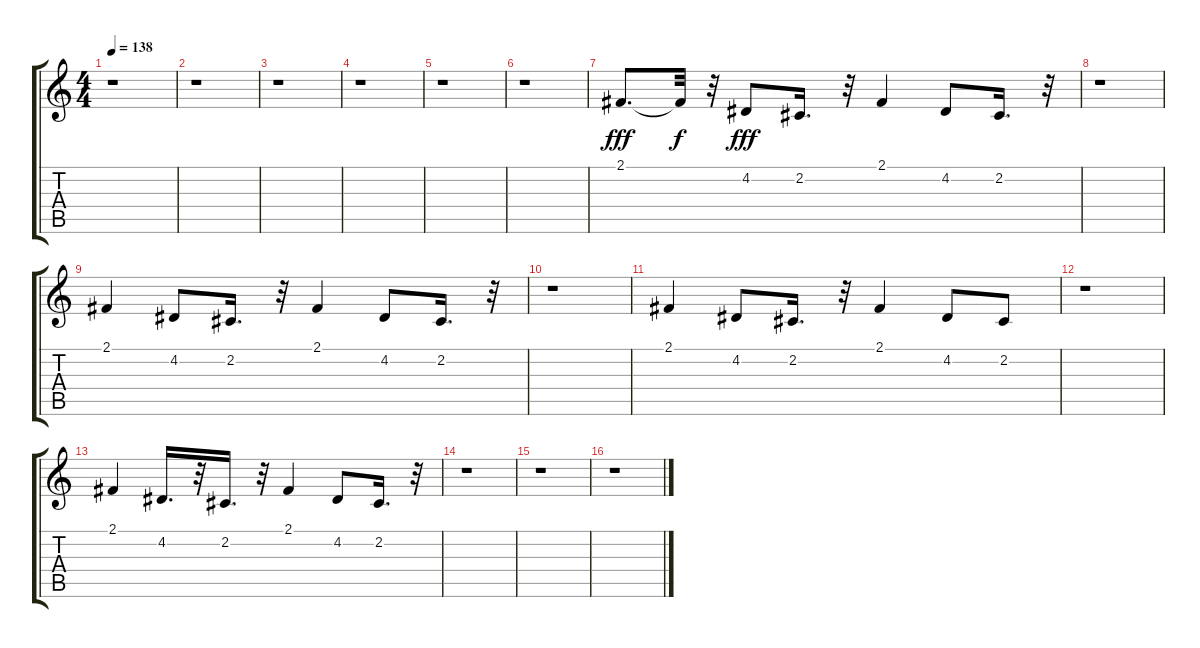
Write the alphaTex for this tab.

\track "" {instrument clarinet}
\staff {score tabs}
\tuning (E4 B3 G3 D3 A2 E2) {hide}
\ts (4 4)
\tempo 138
\clef g2
\ks c
r.1{dy ppp} |
r.1 |
r.1 |
r.1 |
r.1 |
r.1 |
2.1.8{d dy fff} 2.1{t}.32{dy f} r.32 4.2.8{dy fff} 2.2.16{d} r.32 2.1.4 4.2.8 2.2.16{d} r.32 |
r.1 |
2.1.4 4.2.8 2.2.16{d} r.32 2.1.4 4.2.8 2.2.16{d} r.32 |
r.1 |
2.1.4 4.2.8 2.2.16{d} r.32 2.1.4 4.2.8 2.2.8 |
r.1 |
2.1.4 4.2.16{d} r.32 2.2.16{d} r.32 2.1.4 4.2.8 2.2.16{d} r.32 |
r.1 |
r.1 |
r.1
